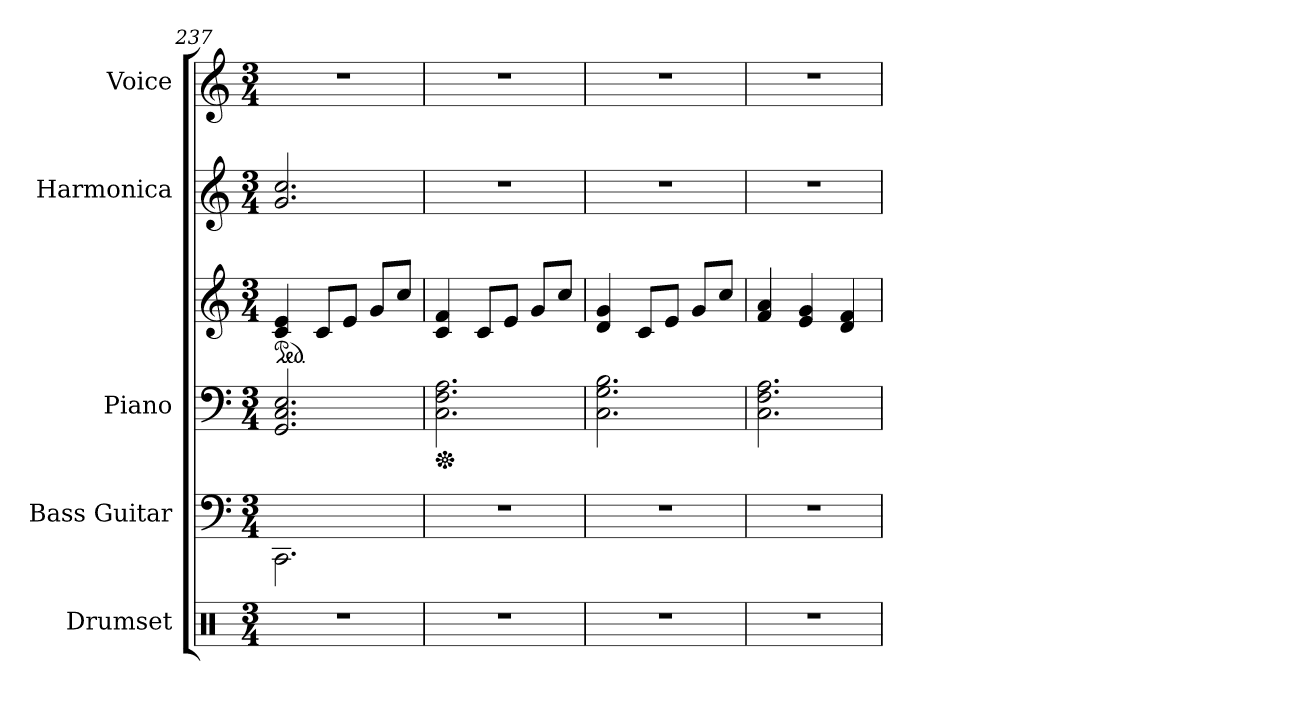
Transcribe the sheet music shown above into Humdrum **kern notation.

**kern	**kern	**kern	**kern	**kern	**kern
*part5	*part4	*part3	*part3	*part2	*part1
*staff6	*staff5	*staff4	*staff3	*staff2	*staff1
*I"Drumset	*I"Bass Guitar	*I"Piano	*	*I"Harmonica	*I"Voice
*I'D. Set	*I'B. Guit.	*I'Pno.	*	*I'Harm.	*I'Vo.
*clefX	*	*clefF4	*clefG2	*clefG2	*clefG2
*	*ITrd7c12	*	*	*	*
*k[]	*k[]	*k[]	*k[]	*k[]	*k[]
*M3/4	*M3/4	*M3/4	*M3/4	*M3/4	*M3/4
*	*	*	*ped	*	*
=237	=237	=237	=237	=237	=237
2.r	2.CCC\	2.GG/ 2.C/ 2.E/	4c/ 4e/	2.g/ 2.cc/	2.r
.	.	.	8c/L	.	.
.	.	.	8e/J	.	.
.	.	.	8g/L	.	.
.	.	.	8cc/J	.	.
=238	=238	=238	=238	=238	=238
*	*	*Xped	*	*	*
2.r	2.r	2.C\ 2.F\ 2.A\	4c/ 4f/	2.r	2.r
.	.	.	8c/L	.	.
.	.	.	8e/J	.	.
.	.	.	8g/L	.	.
.	.	.	8cc/J	.	.
!!LO:PB:g=z
=239	=239	=239	=239	=239	=239
2.r	2.r	2.C\ 2.G\ 2.B\	4d/ 4g/	2.r	2.r
.	.	.	8c/L	.	.
.	.	.	8e/J	.	.
.	.	.	8g/L	.	.
.	.	.	8cc/J	.	.
=240	=240	=240	=240	=240	=240
2.r	2.r	2.C\ 2.F\ 2.A\	4f/ 4a/	2.r	2.r
.	.	.	4e/ 4g/	.	.
.	.	.	4d/ 4f/	.	.
=	=	=	=	=	=
*-	*-	*-	*-	*-	*-
